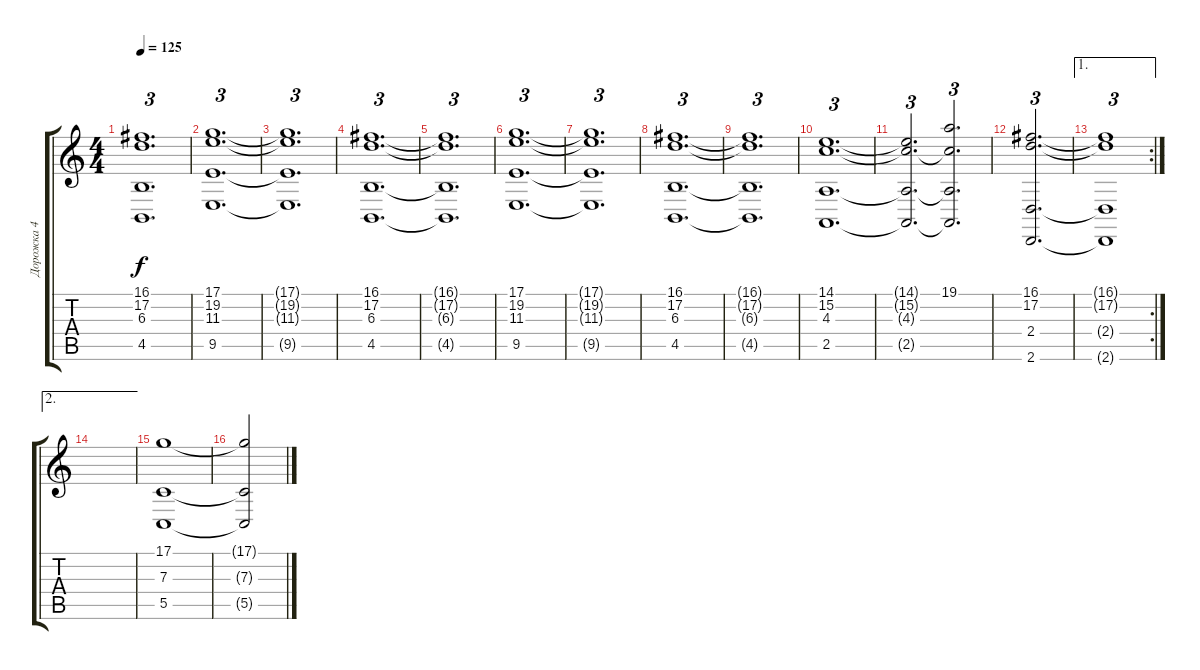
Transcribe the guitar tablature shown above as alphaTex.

\track ("Дорожка 4" "Дорожка 4") {instrument stringensemble1}
\staff {score tabs}
\tuning (D4 A3 F3 C3 G2 C2) {hide}
\ts (4 4)
\tempo 125
\clef g2
\ks c
(16.1{t} 17.2{t} 6.3{t} 4.5{t}).1{d tu (3 2) dy f} |
(17.1 19.2 11.3 9.5).1{d tu (3 2)} |
(17.1{t} 19.2{t} 11.3{t} 9.5{t}).1{d tu (3 2)} |
(16.1 17.2 6.3 4.5).1{d tu (3 2)} |
(16.1{t} 17.2{t} 6.3{t} 4.5{t}).1{d tu (3 2)} |
(17.1 19.2 11.3 9.5).1{d tu (3 2)} |
(17.1{t} 19.2{t} 11.3{t} 9.5{t}).1{d tu (3 2)} |
(16.1 17.2 6.3 4.5).1{d tu (3 2)} |
(16.1{t} 17.2{t} 6.3{t} 4.5{t}).1{d tu (3 2)} |
(14.1 15.2 4.3 2.5).1{d tu (3 2)} |
(14.1{t} 15.2{t} 4.3{t} 2.5{t}).2{d tu (3 2)} (19.1 15.2{t} 4.3{t} 2.5{t}).2{d tu (3 2)} |
(16.1 17.2 2.4 2.6).2{d tu (3 2)} |
\ae 1
\rc 2
(16.1{t} 17.2{t} 2.4{t} 2.6{t}).1{tu (3 2)} |
\ae 2
|
(17.1 7.3 5.5).1 |
(17.1{t} 7.3{t} 5.5{t}).2
